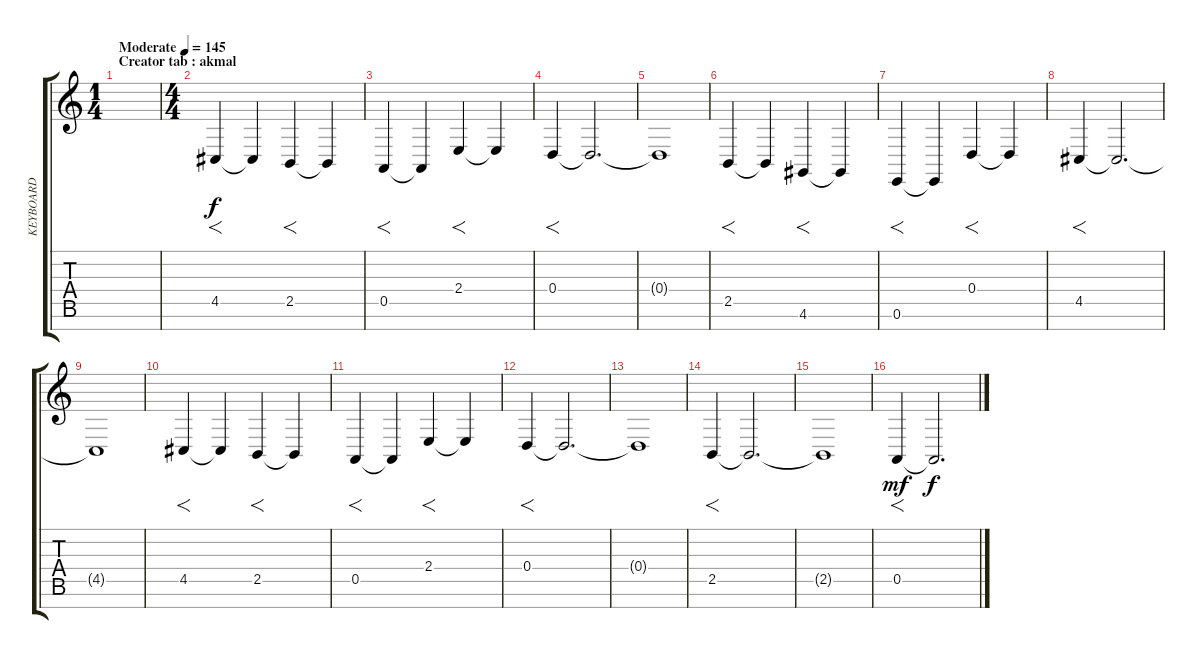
\track ("KEYBOARD" "KEYBOARD") {instrument synthstrings1}
\staff {score tabs}
\tuning (E4 B3 G3 D3 A2 E2 B1) {hide}
\ts (1 4)
\section ("" "Creator tab : akmal")
\tempo (145 "Moderate")
\clef g2
\ks c
|
\ts (4 4)
4.5.4{f} 4.5{t}.4 2.5.4{f} 2.5{t}.4 |
0.5.4{f} 0.5{t}.4 2.4.4{f} 2.4{t}.4 |
0.4.4{f} 0.4{t}.2{d} |
0.4{t}.1 |
2.5.4{f} 2.5{t}.4 4.6.4{f} 4.6{t}.4 |
0.6.4{f} 0.6{t}.4 0.4.4{f} 0.4{t}.4 |
4.5.4{f} 4.5{t}.2{d} |
4.5{t}.1 |
4.5.4{f} 4.5{t}.4 2.5.4{f} 2.5{t}.4 |
0.5.4{f} 0.5{t}.4 2.4.4{f} 2.4{t}.4 |
0.4.4{f} 0.4{t}.2{d} |
0.4{t}.1 |
2.5.4{f} 2.5{t}.2{d} |
2.5{t}.1 |
0.5.4{f dy mf} 0.5{t}.2{d dy f}
